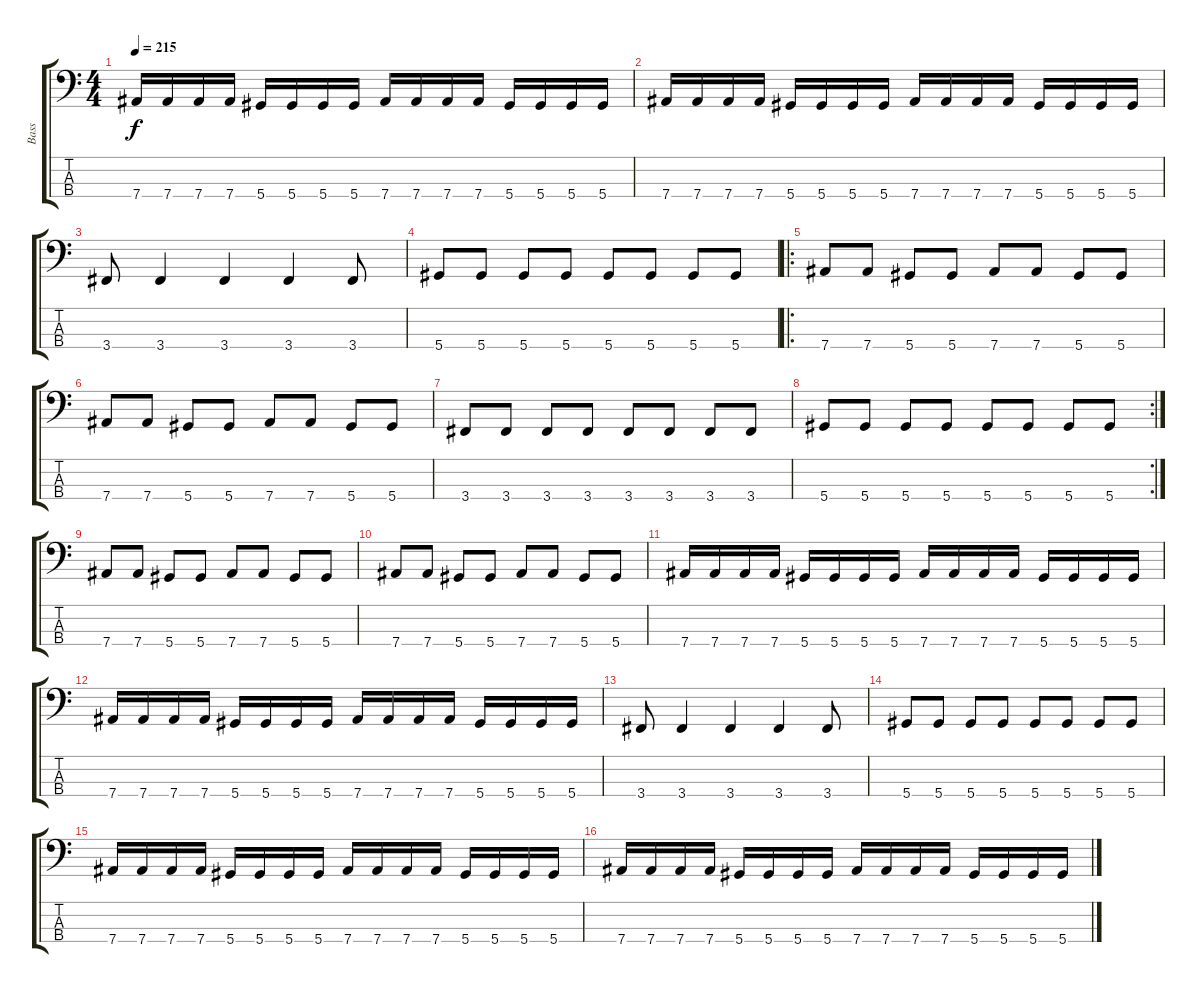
\track ("Bass" "Bass") {instrument overdrivenguitar}
\staff {score tabs}
\tuning (Gb2 Db2 Ab1 Eb1) {hide}
\ts (4 4)
\tempo 215
\clef f4
\ks c
7.4.16{dy f} 7.4.16 7.4.16 7.4.16 5.4.16 5.4.16 5.4.16 5.4.16 7.4.16 7.4.16 7.4.16 7.4.16 5.4.16 5.4.16 5.4.16 5.4.16 |
7.4.16 7.4.16 7.4.16 7.4.16 5.4.16 5.4.16 5.4.16 5.4.16 7.4.16 7.4.16 7.4.16 7.4.16 5.4.16 5.4.16 5.4.16 5.4.16 |
3.4.8 3.4.4 3.4.4 3.4.4 3.4.8 |
5.4.8 5.4.8 5.4.8 5.4.8 5.4.8 5.4.8 5.4.8 5.4.8 |
\ro
7.4.8 7.4.8 5.4.8 5.4.8 7.4.8 7.4.8 5.4.8 5.4.8 |
7.4.8 7.4.8 5.4.8 5.4.8 7.4.8 7.4.8 5.4.8 5.4.8 |
3.4.8 3.4.8 3.4.8 3.4.8 3.4.8 3.4.8 3.4.8 3.4.8 |
\rc 2
5.4.8 5.4.8 5.4.8 5.4.8 5.4.8 5.4.8 5.4.8 5.4.8 |
7.4.8 7.4.8 5.4.8 5.4.8 7.4.8 7.4.8 5.4.8 5.4.8 |
7.4.8 7.4.8 5.4.8 5.4.8 7.4.8 7.4.8 5.4.8 5.4.8 |
7.4.16 7.4.16 7.4.16 7.4.16 5.4.16 5.4.16 5.4.16 5.4.16 7.4.16 7.4.16 7.4.16 7.4.16 5.4.16 5.4.16 5.4.16 5.4.16 |
7.4.16 7.4.16 7.4.16 7.4.16 5.4.16 5.4.16 5.4.16 5.4.16 7.4.16 7.4.16 7.4.16 7.4.16 5.4.16 5.4.16 5.4.16 5.4.16 |
3.4.8 3.4.4 3.4.4 3.4.4 3.4.8 |
5.4.8 5.4.8 5.4.8 5.4.8 5.4.8 5.4.8 5.4.8 5.4.8 |
7.4.16 7.4.16 7.4.16 7.4.16 5.4.16 5.4.16 5.4.16 5.4.16 7.4.16 7.4.16 7.4.16 7.4.16 5.4.16 5.4.16 5.4.16 5.4.16 |
7.4.16 7.4.16 7.4.16 7.4.16 5.4.16 5.4.16 5.4.16 5.4.16 7.4.16 7.4.16 7.4.16 7.4.16 5.4.16 5.4.16 5.4.16 5.4.16
